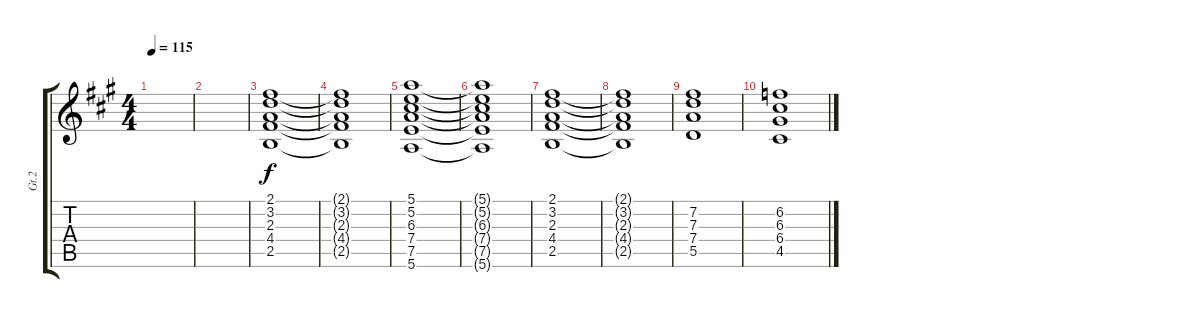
\track ("Gt.2" "Gt.2") {instrument electricguitarclean}
\staff {score tabs}
\tuning (E4 B3 G3 D3 A2 E2) {hide}
\ts (4 4)
\tempo 115
\clef g2
\ks a
|
|
(2.1 3.2 2.3 4.4 2.5).1 |
(2.1{t} 3.2{t} 2.3{t} 4.4{t} 2.5{t}).1 |
(5.1 5.2 6.3 7.4 7.5 5.6).1 |
(5.1{t} 5.2{t} 6.3{t} 7.4{t} 7.5{t} 5.6{t}).1 |
(2.1 3.2 2.3 4.4 2.5).1 |
(2.1{t} 3.2{t} 2.3{t} 4.4{t} 2.5{t}).1 |
(7.2 7.3 7.4 5.5).1 |
(6.2 6.3 6.4 4.5).1
